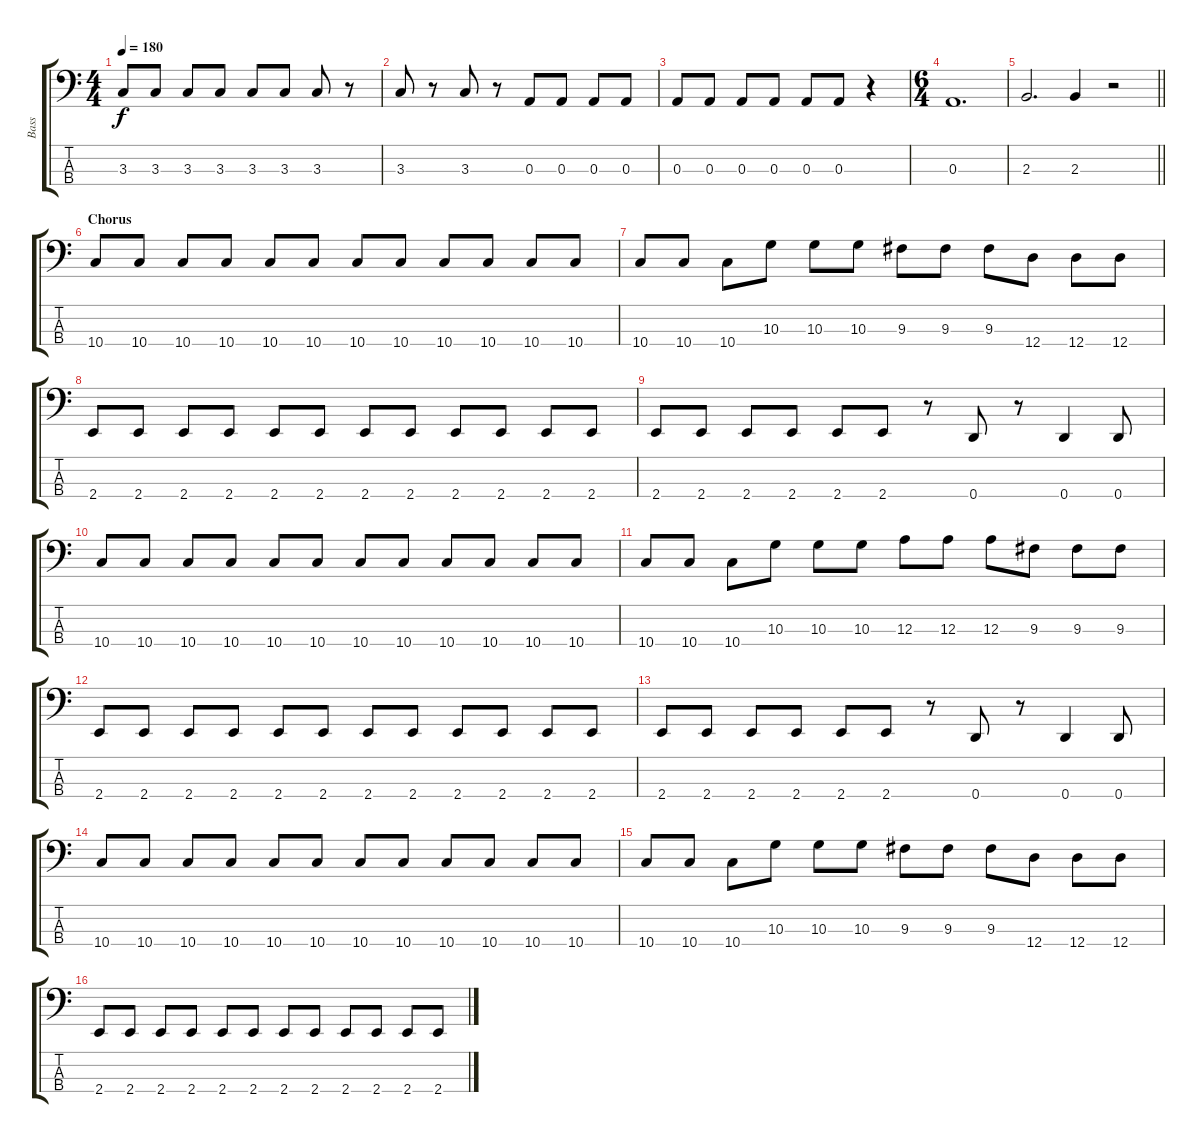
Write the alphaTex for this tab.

\track ("Bass" "Bass") {instrument electricbassfinger}
\staff {score tabs}
\tuning (G2 D2 A1 D1) {hide}
\ts (4 4)
\tempo 180
\clef f4
\ks c
3.3.8{dy f} 3.3.8 3.3.8 3.3.8 3.3.8 3.3.8 3.3.8 r.8 |
3.3.8 r.8 3.3.8 r.8 0.3.8 0.3.8 0.3.8 0.3.8 |
0.3.8 0.3.8 0.3.8 0.3.8 0.3.8 0.3.8 r.4 |
\ts (6 4)
0.3.1{d} |
\barLineRight lightlight
2.3.2{d} 2.3.4 r.2 |
\section ("" "Chorus")
10.4.8 10.4.8 10.4.8 10.4.8 10.4.8 10.4.8 10.4.8 10.4.8 10.4.8 10.4.8 10.4.8 10.4.8 |
10.4.8 10.4.8 10.4.8 10.3.8 10.3.8 10.3.8 9.3.8 9.3.8 9.3.8 12.4.8 12.4.8 12.4.8 |
2.4.8 2.4.8 2.4.8 2.4.8 2.4.8 2.4.8 2.4.8 2.4.8 2.4.8 2.4.8 2.4.8 2.4.8 |
2.4.8 2.4.8 2.4.8 2.4.8 2.4.8 2.4.8 r.8 0.4.8 r.8 0.4.4 0.4.8 |
10.4.8 10.4.8 10.4.8 10.4.8 10.4.8 10.4.8 10.4.8 10.4.8 10.4.8 10.4.8 10.4.8 10.4.8 |
10.4.8 10.4.8 10.4.8 10.3.8 10.3.8 10.3.8 12.3.8 12.3.8 12.3.8 9.3.8 9.3.8 9.3.8 |
2.4.8 2.4.8 2.4.8 2.4.8 2.4.8 2.4.8 2.4.8 2.4.8 2.4.8 2.4.8 2.4.8 2.4.8 |
2.4.8 2.4.8 2.4.8 2.4.8 2.4.8 2.4.8 r.8 0.4.8 r.8 0.4.4 0.4.8 |
10.4.8 10.4.8 10.4.8 10.4.8 10.4.8 10.4.8 10.4.8 10.4.8 10.4.8 10.4.8 10.4.8 10.4.8 |
10.4.8 10.4.8 10.4.8 10.3.8 10.3.8 10.3.8 9.3.8 9.3.8 9.3.8 12.4.8 12.4.8 12.4.8 |
2.4.8 2.4.8 2.4.8 2.4.8 2.4.8 2.4.8 2.4.8 2.4.8 2.4.8 2.4.8 2.4.8 2.4.8
